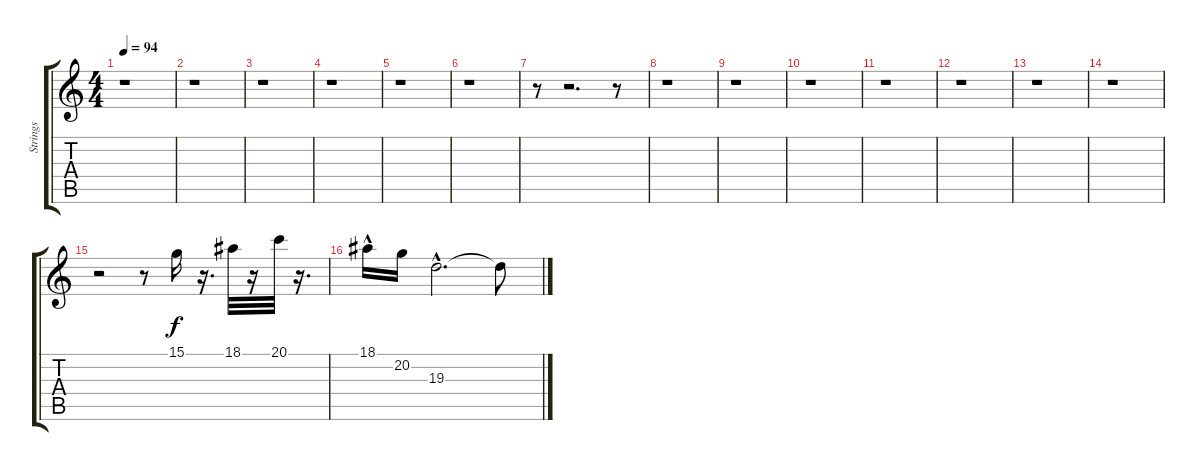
\track ("Strings" "Strings") {instrument stringensemble1}
\staff {score tabs}
\tuning (E4 B3 G3 D3 A2 E2) {hide}
\ts (4 4)
\tempo 94
\clef g2
\ks c
r.1{dy f} |
r.1 |
r.1 |
r.1 |
r.1 |
r.1 |
r.8 r.2{d} r.8 |
r.1 |
r.1 |
r.1 |
r.1 |
r.1 |
r.1 |
r.1 |
r.2 r.8 15.1.16 r.16{d} 18.1.32 r.16 20.1.32 r.16{d} |
18.1{hac}.16 20.2.16 19.3{hac}.2{d} 19.3{t}.8
